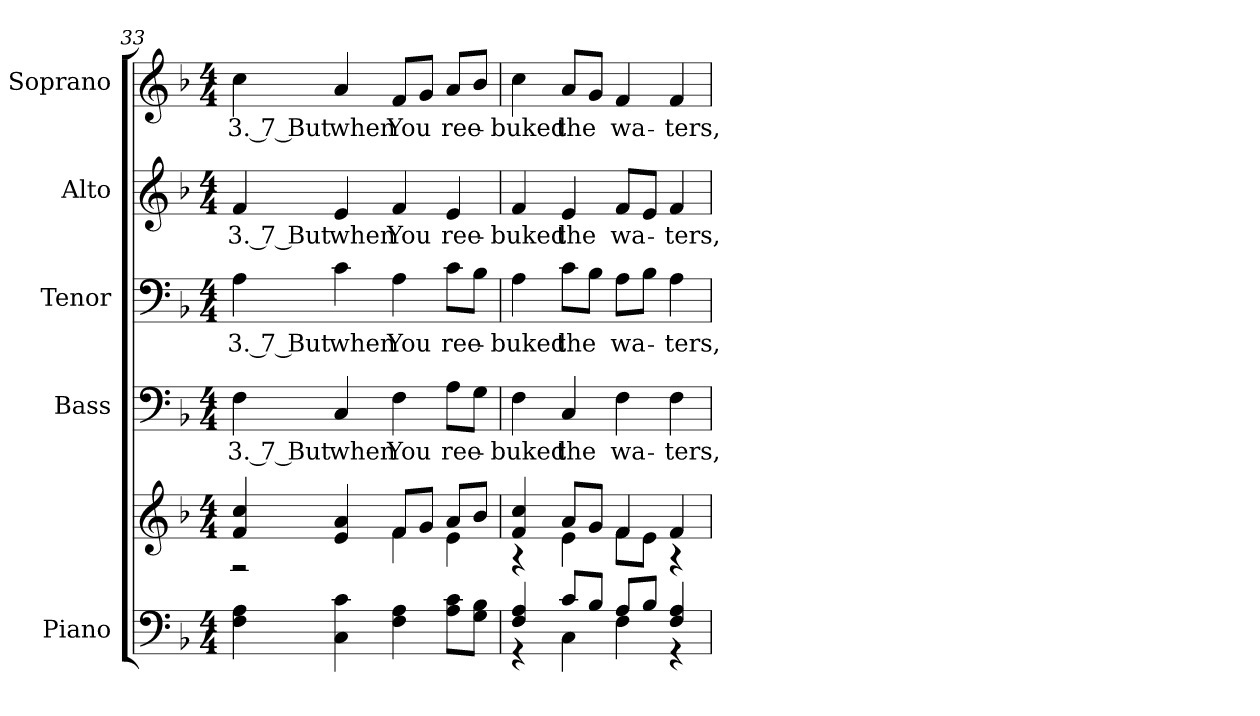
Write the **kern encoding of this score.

**kern	**kern	**kern	**text	**kern	**text	**kern	**text	**kern	**text
*part5	*part5	*part4	*part4	*part3	*part3	*part2	*part2	*part1	*part1
*staff6	*staff5	*staff4	*staff4	*staff3	*staff3	*staff2	*staff2	*staff1	*staff1
*I"Piano	*	*I"Bass	*	*I"Tenor	*	*I"Alto	*	*I"Soprano	*
*I'Pno.	*	*I'B.	*	*I'T.	*	*I'A.	*	*I'S.	*
!!LO:PB:g=z
*clefF4	*clefG2	*clefF4	*	*clefF4	*	*clefG2	*	*clefG2	*
*k[b-]	*k[b-]	*k[b-]	*	*k[b-]	*	*k[b-]	*	*k[b-]	*
*F:	*F:	*F:	*	*F:	*	*F:	*	*F:	*
*M4/4	*M4/4	*M4/4	*	*M4/4	*	*M4/4	*	*M4/4	*
=33	=33	=33	=33	=33	=33	=33	=33	=33	=33
*	*^	*	*	*	*	*	*	*	*
!	!	!	!	!LO:LY:b:color=#000000	!	!	!	!	!	!
!	!	!	!	!	!	!LO:LY:b:color=#000000	!	!	!	!
!	!	!	!	!	!	!	!	!LO:LY:b:color=#000000	!	!
!	!	!	!	!	!	!	!	!	!	!LO:LY:b:color=#000000
4Fi\ 4Ai	4fi/ 4cci	2r	4Fi\	3. 7 But	4Ai\	3. 7 But	4fi/	3. 7 But	4cci\	3. 7 But
!	!	!	!	!LO:LY:b:color=#000000	!	!	!	!	!	!
!	!	!	!	!	!	!LO:LY:b:color=#000000	!	!	!	!
!	!	!	!	!	!	!	!	!LO:LY:b:color=#000000	!	!
!	!	!	!	!	!	!	!	!	!	!LO:LY:b:color=#000000
4Ci\ 4ci	4ei/ 4ai	.	4Ci/	when	4ci\	when	4ei/	when	4ai/	when
!	!	!	!	!LO:LY:b:color=#000000	!	!	!	!	!	!
!	!	!	!	!	!	!LO:LY:b:color=#000000	!	!	!	!
!	!	!	!	!	!	!	!	!LO:LY:b:color=#000000	!	!
!	!	!	!	!	!	!	!	!	!	!LO:LY:b:color=#000000
4Fi\ 4Ai	8fi/L	4fi\	4Fi\	You	4Ai\	You	4fi/	You	8fi/L	You
.	8gi/J	.	.	.	.	.	.	.	8gi/J	.
!	!	!	!	!LO:LY:b:color=#000000	!	!	!	!	!	!
!	!	!	!	!	!	!LO:LY:b:color=#000000	!	!	!	!
!	!	!	!	!	!	!	!	!LO:LY:b:color=#000000	!	!
!	!	!	!	!	!	!	!	!	!	!LO:LY:b:color=#000000
8Ai\ 8ciL	8ai/L	4ei\	8Ai\L	ree-	8ci\L	ree-	4ei/	ree-	8ai/L	ree-
8Gi\ 8B-iJ	8b-i/J	.	8Gi\J	.	8B-i\J	.	.	.	8b-i/J	.
=34	=34	=34	=34	=34	=34	=34	=34	=34	=34	=34
*^	*	*	*	*	*	*	*	*	*	*
!	!	!	!	!	!LO:LY:b:color=#000000	!	!	!	!	!	!
!	!	!	!	!	!	!	!LO:LY:b:color=#000000	!	!	!	!
!	!	!	!	!	!	!	!	!	!LO:LY:b:color=#000000	!	!
!	!	!	!	!	!	!	!	!	!	!	!LO:LY:b:color=#000000
4Fi/ 4Ai	4r	4fi/ 4cci	4r	4Fi\	-buked	4Ai\	-buked	4fi/	-buked	4cci\	-buked
!	!	!	!	!	!LO:LY:b:color=#000000	!	!	!	!	!	!
!	!	!	!	!	!	!	!LO:LY:b:color=#000000	!	!	!	!
!	!	!	!	!	!	!	!	!	!LO:LY:b:color=#000000	!	!
!	!	!	!	!	!	!	!	!	!	!	!LO:LY:b:color=#000000
8ci/L	4Ci\	8ai/L	4ei\	4Ci/	the	8ci\L	the	4ei/	the	8ai/L	the
8B-i/J	.	8gi/J	.	.	.	8B-i\J	.	.	.	8gi/J	.
!	!	!	!	!	!LO:LY:b:color=#000000	!	!	!	!	!	!
!	!	!	!	!	!	!	!LO:LY:b:color=#000000	!	!	!	!
!	!	!	!	!	!	!	!	!	!LO:LY:b:color=#000000	!	!
!	!	!	!	!	!	!	!	!	!	!	!LO:LY:b:color=#000000
8Ai/L	4Fi\	4fi/	8fi\L	4Fi\	wa-	8Ai\L	wa-	8fi/L	wa-	4fi/	wa-
8B-i/J	.	.	8ei\J	.	.	8B-i\J	.	8ei/J	.	.	.
!	!	!	!	!	!LO:LY:b:color=#000000	!	!	!	!	!	!
!	!	!	!	!	!	!	!LO:LY:b:color=#000000	!	!	!	!
!	!	!	!	!	!	!	!	!	!LO:LY:b:color=#000000	!	!
!	!	!	!	!	!	!	!	!	!	!	!LO:LY:b:color=#000000
4Fi/ 4Ai	4r	4fi/	4r	4Fi\	-ters,	4Ai\	-ters,	4fi/	-ters,	4fi/	-ters,
*v	*v	*	*	*	*	*	*	*	*	*	*
*	*v	*v	*	*	*	*	*	*	*	*
=	=	=	=	=	=	=	=	=	=
*-	*-	*-	*-	*-	*-	*-	*-	*-	*-
